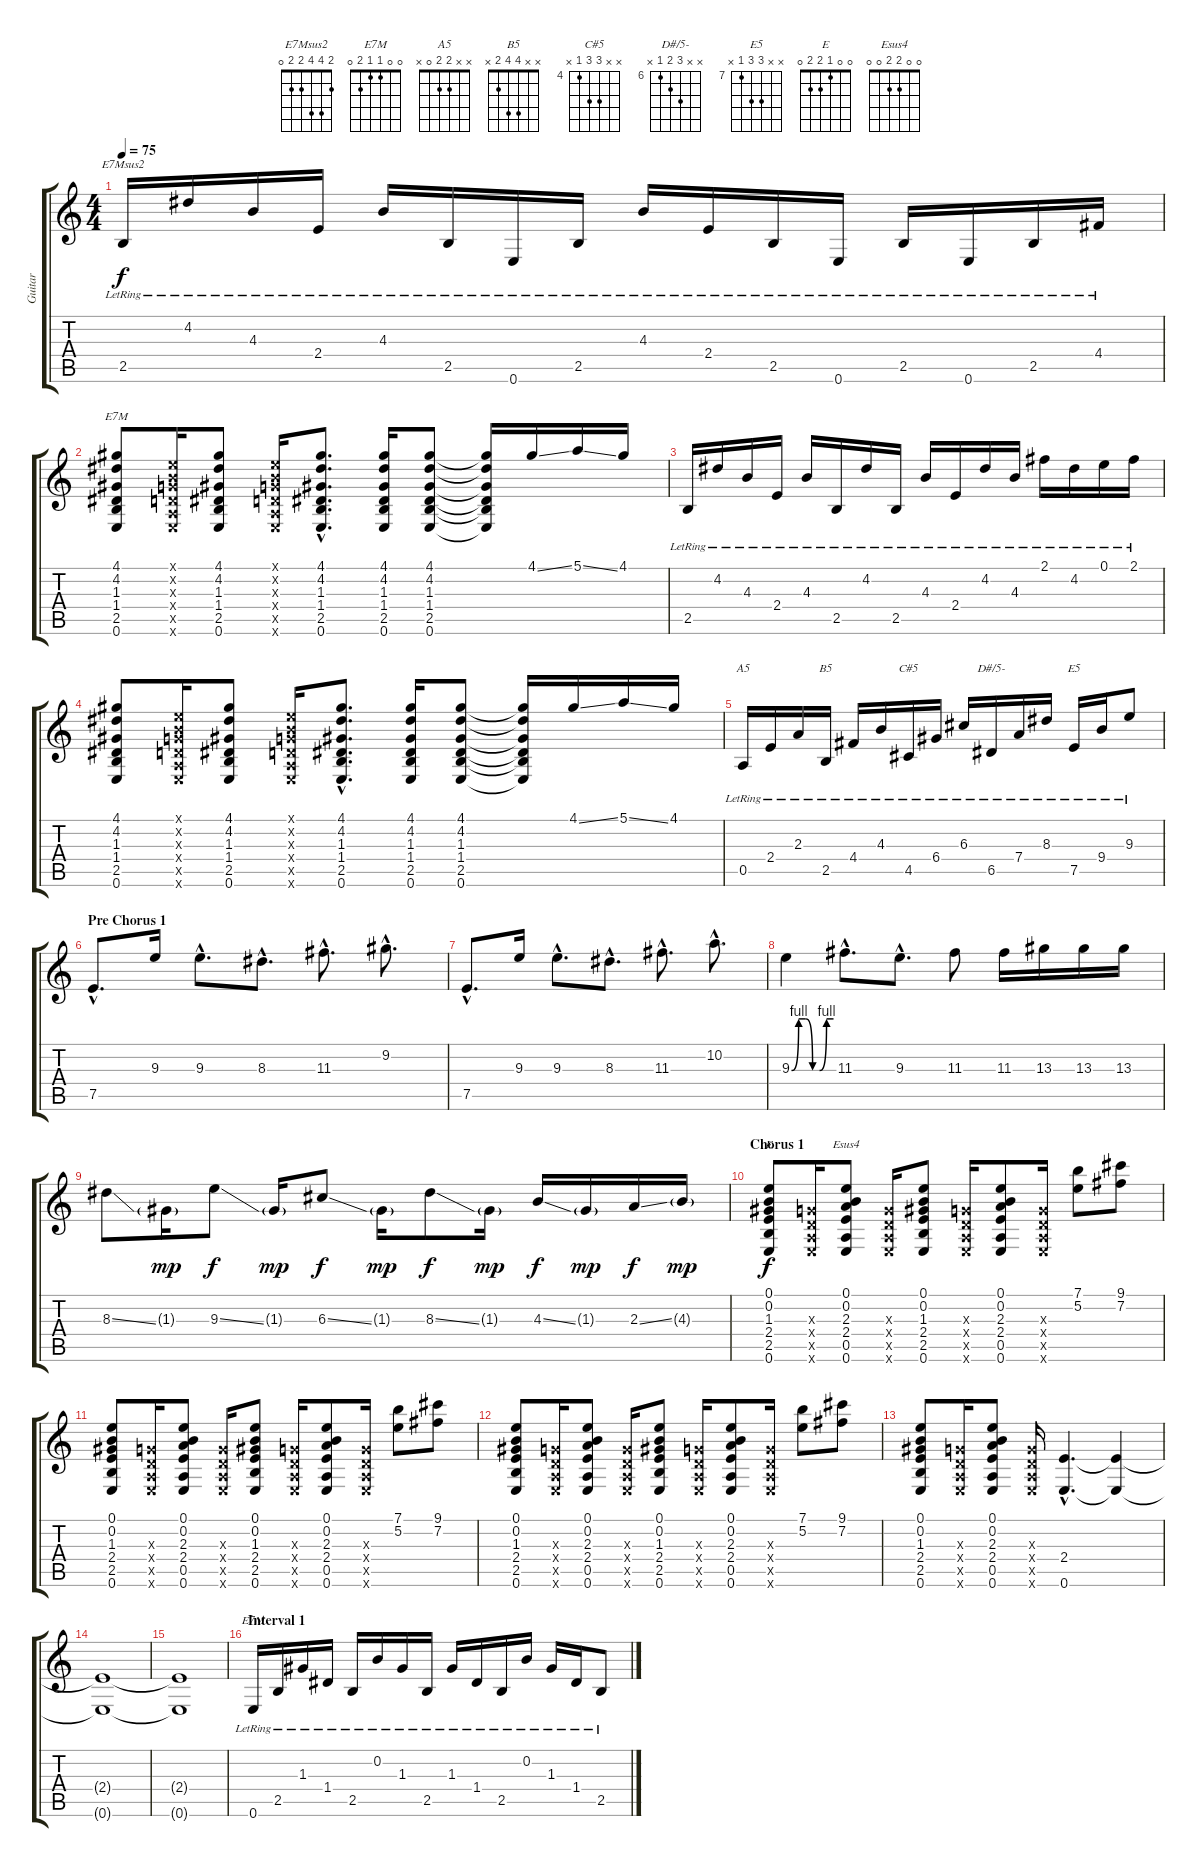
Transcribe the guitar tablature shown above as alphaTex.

\track ("Guitar" "Guitar") {instrument electricguitarjazz}
\staff {score tabs}
\tuning (E4 B3 G3 D3 A2 E2) {hide}
\chord ("E7Msus2" 2 4 4 2 2 0)
\chord ("E7M" 4 4 1 1 2 0)
\chord ("A5" x x 2 2 0 x)
\chord ("B5" x x 4 4 2 x)
\chord ("C#5" x x 6 6 4 x) {firstfret 4}
\chord ("D#/5-" x x 8 7 6 x) {firstfret 6}
\chord ("E5" x x 9 9 7 x) {firstfret 7}
\chord ("E" 0 0 1 2 2 0)
\chord ("Esus4" 0 0 2 2 0 0)
\chord ("E7M" 0 0 1 1 2 0)
\ts (4 4)
\tempo 75
\clef g2
\ks c
2.5{lr}.16{ch "E7Msus2" dy f} 4.2{lr}.16 4.3{lr}.16 2.4{lr}.16 4.3{lr}.16 2.5{lr}.16 0.6{lr}.16 2.5{lr}.16 4.3{lr}.16 2.4{lr}.16 2.5{lr}.16 0.6{lr}.16 2.5{lr}.16 0.6{lr}.16 2.5{lr}.16 4.4{lr}.16 |
(4.1 4.2 1.3 1.4 2.5 0.6).8{ch "E7M"} (0.1{x} 0.2{x} 0.3{x} 0.4{x} 0.5{x} 0.6{x}).16 (4.1 4.2 1.3 1.4 2.5 0.6).8 (0.1{x} 0.2{x} 0.3{x} 0.4{x} 0.5{x} 0.6{x}).16 (4.1{hac} 4.2{hac} 1.3{hac} 1.4{hac} 2.5{hac} 0.6{hac}).8{d} (4.1 4.2 1.3 1.4 2.5 0.6).16 (4.1 4.2 1.3 1.4 2.5 0.6).8 (4.1{t} 4.2{t} 1.3{t} 1.4{t} 2.5{t} 0.6{t}).16 4.1{ss}.16 5.1{ss}.16 4.1.16 |
2.5{lr}.16 4.2{lr}.16 4.3{lr}.16 2.4{lr}.16 4.3{lr}.16 2.5{lr}.16 4.2{lr}.16 2.5{lr}.16 4.3{lr}.16 2.4{lr}.16 4.2{lr}.16 4.3{lr}.16 2.1{lr}.16 4.2{lr}.16 0.1{lr}.16 2.1{lr}.16 |
(4.1 4.2 1.3 1.4 2.5 0.6).8 (0.1{x} 0.2{x} 0.3{x} 0.4{x} 0.5{x} 0.6{x}).16 (4.1 4.2 1.3 1.4 2.5 0.6).8 (0.1{x} 0.2{x} 0.3{x} 0.4{x} 0.5{x} 0.6{x}).16 (4.1{hac} 4.2{hac} 1.3{hac} 1.4{hac} 2.5{hac} 0.6{hac}).8{d} (4.1 4.2 1.3 1.4 2.5 0.6).16 (4.1 4.2 1.3 1.4 2.5 0.6).8 (4.1{t} 4.2{t} 1.3{t} 1.4{t} 2.5{t} 0.6{t}).16 4.1{ss}.16 5.1{ss}.16 4.1.16 |
0.5{lr}.16{ch "A5"} 2.4{lr}.16 2.3{lr}.16 2.5{lr}.16{ch "B5"} 4.4{lr}.16 4.3{lr}.16 4.5{lr}.16{ch "C#5"} 6.4{lr}.16 6.3{lr}.16 6.5{lr}.16{ch "D#/5-"} 7.4{lr}.16 8.3{lr}.16 7.5{lr}.16{ch "E5"} 9.4{lr}.16 9.3{lr}.8 |
\section ("" "Pre Chorus 1")
7.5{hac}.8{d} 9.3.16 9.3{hac}.8{d} 8.3{hac}.8{d} 11.3{hac}.8{d} 9.2{hac}.8{d} |
7.5{hac}.8{d} 9.3.16 9.3{hac}.8{d} 8.3{hac}.8{d} 11.3{hac}.8{d} 10.2{hac}.8{d} |
9.3{be (custom 0 0 10 4 20 4 30 0 40 0 50 4 60 4)}.4 11.3{hac}.8{d} 9.3{hac}.8{d} 11.3.8 11.3.16 13.3.16 13.3.16 13.3.16 |
8.3{ss}.8 1.3{g}.16{dy mp} 9.3{ss}.8{dy f} 1.3{g}.16{dy mp} 6.3{ss}.8{dy f} 1.3{g}.16{dy mp} 8.3{ss}.8{dy f} 1.3{g}.16{dy mp} 4.3{ss}.16{dy f} 1.3{g}.16{dy mp} 2.3{ss}.16{dy f} 4.3{g}.16{dy mp} |
\section ("" "Chorus 1")
(0.1 0.2 1.3 2.4 2.5 0.6).8{ch "E" dy f} (0.3{x} 0.4{x} 0.5{x} 0.6{x}).16 (0.1 0.2 2.3 2.4 0.5 0.6).8{ch "Esus4"} (0.3{x} 0.4{x} 0.5{x} 0.6{x}).16 (0.1 0.2 1.3 2.4 2.5 0.6).8 (0.3{x} 0.4{x} 0.5{x} 0.6{x}).16 (0.1 0.2 2.3 2.4 0.5 0.6).8 (0.3{x} 0.4{x} 0.5{x} 0.6{x}).16 (7.1 5.2).8 (9.1 7.2).8 |
(0.1 0.2 1.3 2.4 2.5 0.6).8 (0.3{x} 0.4{x} 0.5{x} 0.6{x}).16 (0.1 0.2 2.3 2.4 0.5 0.6).8 (0.3{x} 0.4{x} 0.5{x} 0.6{x}).16 (0.1 0.2 1.3 2.4 2.5 0.6).8 (0.3{x} 0.4{x} 0.5{x} 0.6{x}).16 (0.1 0.2 2.3 2.4 0.5 0.6).8 (0.3{x} 0.4{x} 0.5{x} 0.6{x}).16 (7.1 5.2).8 (9.1 7.2).8 |
(0.1 0.2 1.3 2.4 2.5 0.6).8 (0.3{x} 0.4{x} 0.5{x} 0.6{x}).16 (0.1 0.2 2.3 2.4 0.5 0.6).8 (0.3{x} 0.4{x} 0.5{x} 0.6{x}).16 (0.1 0.2 1.3 2.4 2.5 0.6).8 (0.3{x} 0.4{x} 0.5{x} 0.6{x}).16 (0.1 0.2 2.3 2.4 0.5 0.6).8 (0.3{x} 0.4{x} 0.5{x} 0.6{x}).16 (7.1 5.2).8 (9.1 7.2).8 |
(0.1 0.2 1.3 2.4 2.5 0.6).8 (0.3{x} 0.4{x} 0.5{x} 0.6{x}).16 (0.1 0.2 2.3 2.4 0.5 0.6).8 (0.3{x} 0.4{x} 0.5{x} 0.6{x}).16 (2.4{hac} 0.6{hac}).4{d} (2.4{t} 0.6{t}).4 |
(2.4{t} 0.6{t}).1 |
(2.4{t} 0.6{t}).1 |
\section ("" "Interval 1")
0.6{lr}.16{ch "E7M"} 2.5{lr}.16 1.3{lr}.16 1.4{lr}.16 2.5{lr}.16 0.2{lr}.16 1.3{lr}.16 2.5{lr}.16 1.3{lr}.16 1.4{lr}.16 2.5{lr}.16 0.2{lr}.16 1.3{lr}.16 1.4{lr}.16 2.5{lr}.8
